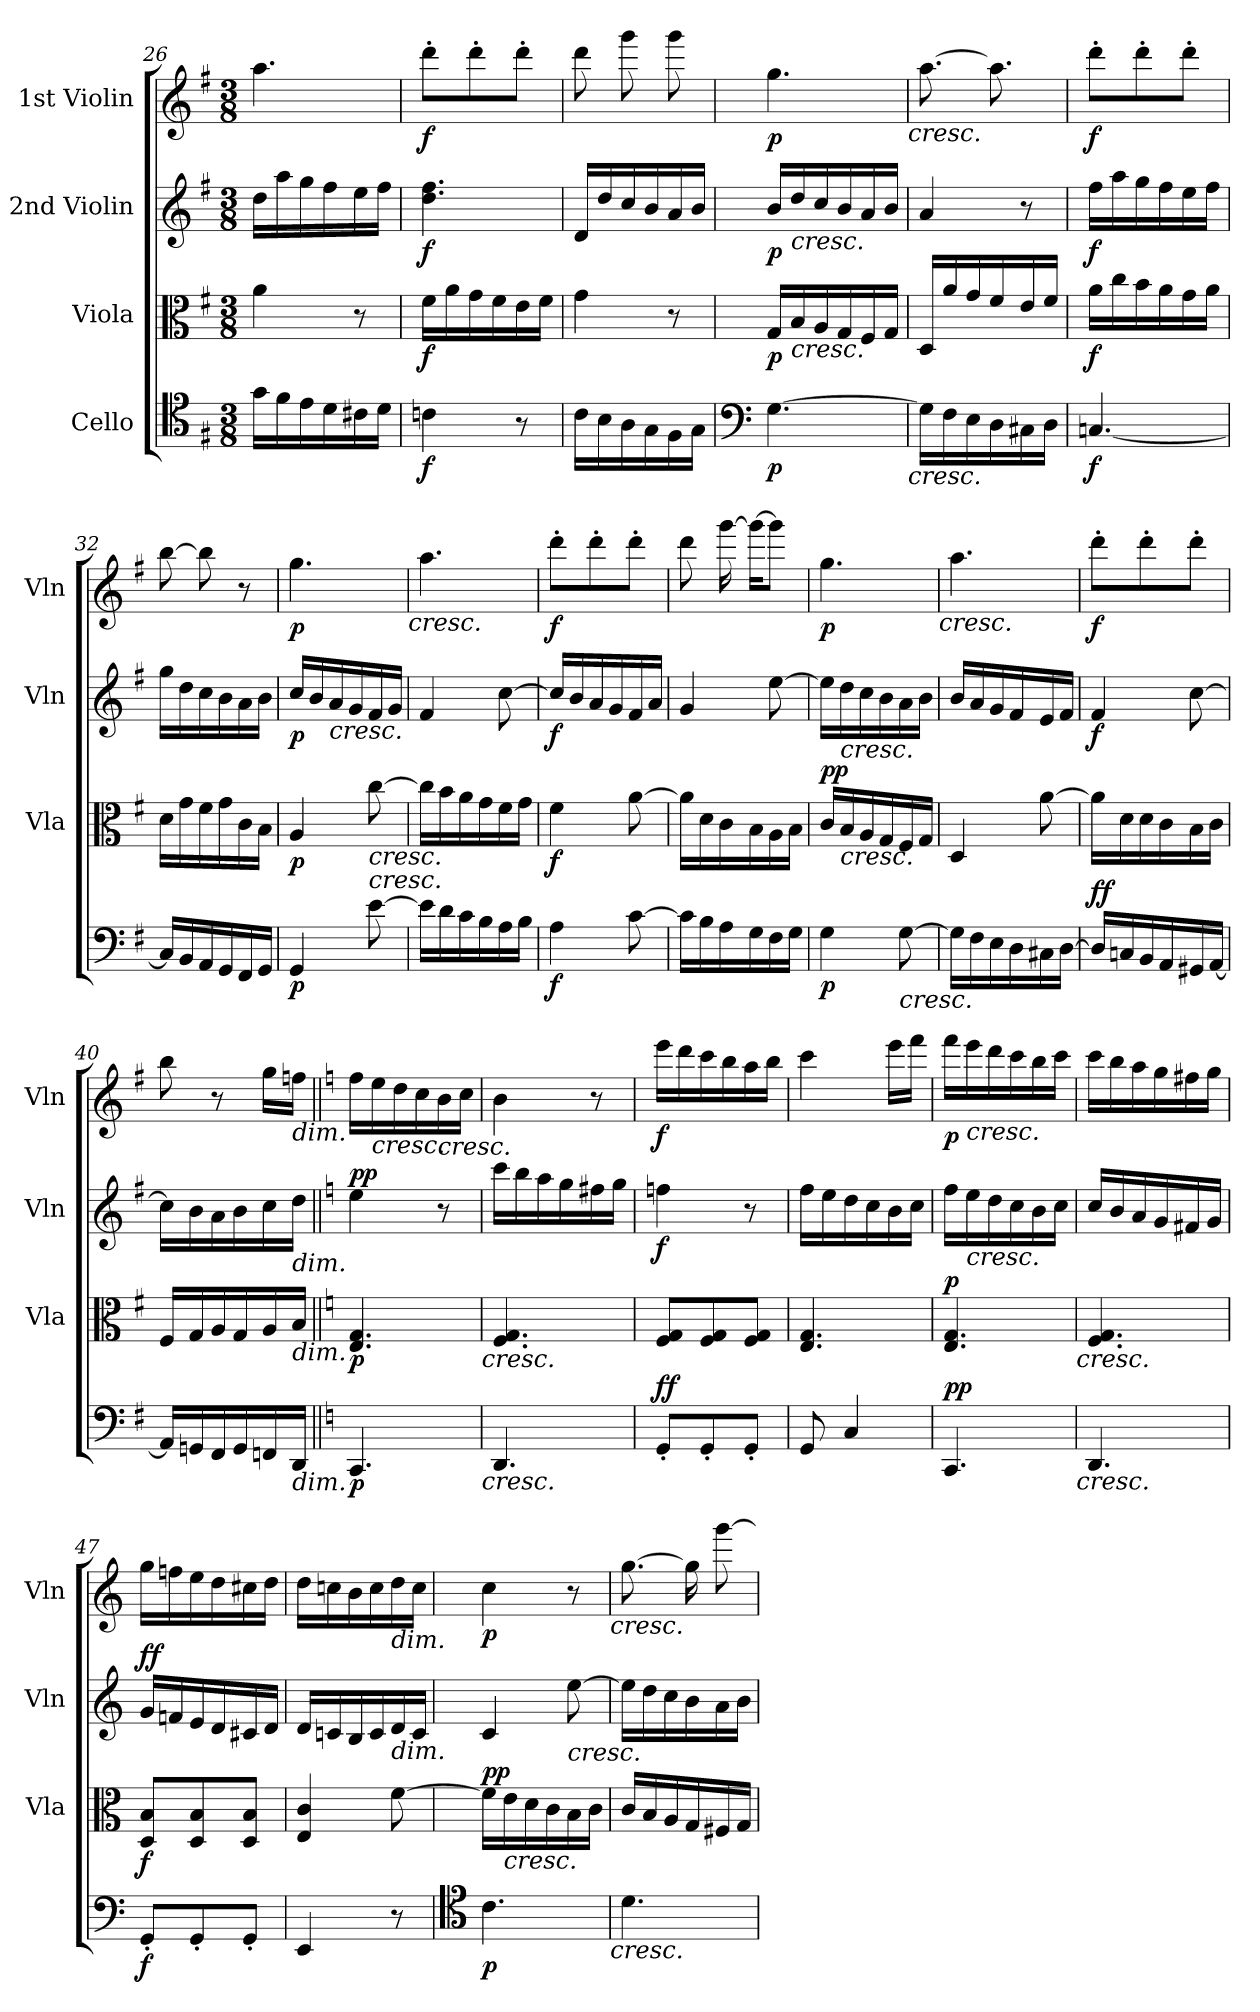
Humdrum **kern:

**kern	**dynam	**kern	**dynam	**kern	**dynam	**kern	**dynam
*part4	*part4	*part3	*part3	*part2	*part2	*part1	*part1
*staff4	*staff4	*staff3	*staff3	*staff2	*staff2	*staff1	*staff1
*I"Cello	*	*I"Viola	*	*I"2nd Violin	*	*I"1st Violin	*
*	*	*I'Vla	*	*I'Vln	*	*I'Vln	*
*clefC4	*	*clefC3	*	*clefG2	*	*clefG2	*
*k[f#]	*	*k[f#]	*	*k[f#]	*	*k[f#]	*
*G:	*	*G:	*	*G:	*	*G:	*
*M3/8	*	*M3/8	*	*M3/8	*	*M3/8	*
=26	=26	=26	=26	=26	=26	=26	=26
16g\LL	.	4a\	.	16dd\LL	.	4.aa\	.
16f#\	.	.	.	16aa\	.	.	.
16e\	.	.	.	16gg\	.	.	.
16d\	.	.	.	16ff#\	.	.	.
16c#X\	.	8r	.	16ee\	.	.	.
16d\JJ	.	.	.	16ff#\JJ	.	.	.
=27	=27	=27	=27	=27	=27	=27	=27
!	!LO:DY:b	!	!LO:DY:b	!	!LO:DY:b	!	!LO:DY:b
4cn\	f	16f#\LL	f	4.dd\ 4.ff#\	f	8ddd'\L	f
.	.	16a\	.	.	.	.	.
.	.	16g\	.	.	.	8ddd'\	.
.	.	16f#\	.	.	.	.	.
8r	.	16e\	.	.	.	8ddd'\J	.
.	.	16f#\JJ	.	.	.	.	.
=28	=28	=28	=28	=28	=28	=28	=28
16c\LL	.	4g\	.	16d/LL	.	8ddd\	.
16B\	.	.	.	16dd/	.	.	.
16A\	.	.	.	16cc/	.	8ggg\	.
16G\	.	.	.	16b/	.	.	.
16F#\	.	8r	.	16a/	.	8ggg\	.
16G\JJ	.	.	.	16b/JJ	.	.	.
=29	=29	=29	=29	=29	=29	=29	=29
*clefF4	*	*	*	*	*	*	*
!	!LO:DY:b	!	!LO:DY:b	!	!LO:DY:b	!	!LO:DY:b
[4.G\	p	16G/LL	p	16b/LL	p	4.gg\	p
!	!	!	!	!LO:TX:b:i:t=cresc.	!	!	!
!	!	!LO:TX:b:i:t=cresc.	!	!	!	!	!
.	.	16B/	.	16dd/	.	.	.
.	.	16A/	.	16cc/	.	.	.
.	.	16G/	.	16b/	.	.	.
.	.	16F#/	.	16a/	.	.	.
.	.	16G/JJ	.	16b/JJ	.	.	.
!	!	!	!	!	!	!LO:TX:b:i:t=cresc.	!
!LO:TX:b:i:t=cresc.	!	!	!	!	!	!	!
=30	=30	=30	=30	=30	=30	=30	=30
16G\LL]	.	16D/LL	.	4a/	.	[8.aa\	.
16F#\	.	16a/	.	.	.	.	.
16E\	.	16g/	.	.	.	.	.
16D\	.	16f#/	.	.	.	8.aa\]	.
16C#X\	.	16e/	.	8r	.	.	.
16D\JJ	.	16f#/JJ	.	.	.	.	.
=31	=31	=31	=31	=31	=31	=31	=31
!	!LO:DY:b	!	!LO:DY:b	!	!LO:DY:b	!	!LO:DY:b
[4.Cn/	f	16a\LL	f	16ff#\LL	f	8ddd'\L	f
.	.	16cc\	.	16aa\	.	.	.
.	.	16b\	.	16gg\	.	8ddd'\	.
.	.	16a\	.	16ff#\	.	.	.
.	.	16g\	.	16ee\	.	8ddd'\J	.
.	.	16a\JJ	.	16ff#\JJ	.	.	.
=32	=32	=32	=32	=32	=32	=32	=32
16C/LL]	.	16d\LL	.	16gg\LL	.	[8bb\	.
16BB/	.	16g\	.	16dd\	.	.	.
16AA/	.	16f#\	.	16cc\	.	8bb\]	.
16GG/	.	16g\	.	16b\	.	.	.
16FF#/	.	16c\	.	16a\	.	8r	.
16GG/JJ	.	16B\JJ	.	16b\JJ	.	.	.
=33	=33	=33	=33	=33	=33	=33	=33
!	!LO:DY:b	!	!LO:DY:b	!	!LO:DY:b	!	!LO:DY:b
4GG/	p	4A/	p	16cc/LL	p	4.gg\	p
.	.	.	.	16b/	.	.	.
!	!	!	!	!LO:TX:b:i:t=cresc.	!	!	!
.	.	.	.	16a/	.	.	.
.	.	.	.	16g/	.	.	.
!	!	!LO:TX:b:i:t=cresc.	!	!	!	!	!
!LO:TX:a:i:t=cresc.	!	!	!	!	!	!	!
[8e\	.	[8cc\	.	16f#/	.	.	.
.	.	.	.	16g/JJ	.	.	.
!	!	!	!	!	!	!LO:TX:b:i:t=cresc.	!
=34	=34	=34	=34	=34	=34	=34	=34
16e\LL]	.	16cc\LL]	.	4f#/	.	4.aa\	.
16d\	.	16b\	.	.	.	.	.
16c\	.	16a\	.	.	.	.	.
16B\	.	16g\	.	.	.	.	.
16A\	.	16f#\	.	[8cc\	.	.	.
16B\JJ	.	16g\JJ	.	.	.	.	.
=35	=35	=35	=35	=35	=35	=35	=35
!	!LO:DY:b	!	!LO:DY:b	!	!LO:DY:b	!	!LO:DY:b
4A\	f	4f#\	f	16cc/LL]	f	8ddd'\L	f
.	.	.	.	16b/	.	.	.
.	.	.	.	16a/	.	8ddd'\	.
.	.	.	.	16g/	.	.	.
[8c\	.	[8a\	.	16f#/	.	8ddd'\J	.
.	.	.	.	16a/JJ	.	.	.
=36	=36	=36	=36	=36	=36	=36	=36
16c\LL]	.	16a\LL]	.	4g/	.	8ddd\	.
16B\	.	16d\	.	.	.	.	.
16A\	.	16c\	.	.	.	[16ggg\	.
16G\	.	16B\	.	.	.	16ggg\KL_	.
16F#\	.	16A\	.	[8ee\	.	8ggg\J]	.
16G\JJ	.	16B\JJ	.	.	.	.	.
=37	=37	=37	=37	=37	=37	=37	=37
!	!LO:DY:b	!	!LO:DY:b	!	!	!	!
!	!	!	!LO:DY:n=1:a	!	!	!	!LO:DY:b
4G\	p	16c/LL	p p	16ee\LL]	.	4.gg\	p
!	!	!	!	!LO:TX:b:i:t=cresc.	!	!	!
!	!	!LO:TX:b:i:t=cresc.	!	!	!	!	!
.	.	16B/	.	16dd\	.	.	.
.	.	16A/	.	16cc\	.	.	.
.	.	16G/	.	16b\	.	.	.
!LO:TX:b:i:t=cresc.	!	!	!	!	!	!	!
[8G\	.	16F#/	.	16a\	.	.	.
.	.	16G/JJ	.	16b\JJ	.	.	.
!	!	!	!	!	!	!LO:TX:b:i:t=cresc.	!
=38	=38	=38	=38	=38	=38	=38	=38
16G\LL]	.	4D/	.	16b/LL	.	4.aa\	.
16F#\	.	.	.	16a/	.	.	.
16E\	.	.	.	16g/	.	.	.
16D\	.	.	.	16f#/	.	.	.
16C#X\	.	[8a\	.	16e/	.	.	.
[16D\JJ	.	.	.	16f#/JJ	.	.	.
=39	=39	=39	=39	=39	=39	=39	=39
!	!LO:DY:b	!	!	!	!	!	!
!	!LO:DY:n=1:a	!	!	!	!LO:DY:b	!	!LO:DY:b
16D/LL]	f f	16a\LL]	.	4f#/	f	8ddd'\L	f
16Cn/	.	16d\	.	.	.	.	.
16BB/	.	16d\	.	.	.	8ddd'\	.
16AA/	.	16c\	.	.	.	.	.
16GG#X/	.	16B\	.	[8cc\	.	8ddd'\J	.
[16AA/JJ	.	16c\JJ	.	.	.	.	.
=40	=40	=40	=40	=40	=40	=40	=40
16AA/LL]	.	16F#/LL	.	16cc\LL]	.	8bb\	.
16GGn/	.	16G/	.	16b\	.	.	.
16FF#/	.	16A/	.	16a\	.	8r	.
16GG/	.	16G/	.	16b\	.	.	.
16FFn/	.	16A/	.	16cc\	.	16gg\LL	.
!	!	!	!	!	!	!LO:TX:b:i:t=dim.	!
!	!	!	!	!LO:TX:b:i:t=dim.	!	!	!
!	!	!LO:TX:b:i:t=dim.	!	!	!	!	!
!LO:TX:b:i:t=dim.	!	!	!	!	!	!	!
16DD/JJ	.	16B/JJ	.	16dd\JJ	.	16ffn\JJ	.
=41||	=41||	=41||	=41||	=41||	=41||	=41||	=41||
*k[]	*	*k[]	*	*k[]	*	*k[]	*
*C:	*	*C:	*	*C:	*	*C:	*
!	!LO:DY:b	!	!LO:DY:b	!	!LO:DY:b	!	!
!	!	!	!	!	!LO:DY:n=1:a	!	!
4.CC/	p	4.E/ 4.G/	p	4ee\	p p	16ff\LL	.
!	!	!	!	!	!	!LO:TX:b:i:t=cresc.	!
.	.	.	.	.	.	16ee\	.
.	.	.	.	.	.	16dd\	.
.	.	.	.	.	.	16cc\	.
!	!	!	!	!LO:TX:a:i:t=cresc.	!	!	!
.	.	.	.	8r	.	16b\	.
.	.	.	.	.	.	16cc\JJ	.
!	!	!LO:TX:b:i:t=cresc.	!	!	!	!	!
!LO:TX:b:i:t=cresc.	!	!	!	!	!	!	!
=42	=42	=42	=42	=42	=42	=42	=42
4.DD/	.	4.F/ 4.G/	.	16ccc\LL	.	4b\	.
.	.	.	.	16bb\	.	.	.
.	.	.	.	16aa\	.	.	.
.	.	.	.	16gg\	.	.	.
.	.	.	.	16ff#X\	.	8r	.
.	.	.	.	16gg\JJ	.	.	.
=43	=43	=43	=43	=43	=43	=43	=43
!	!LO:DY:b	!	!	!	!	!	!
!	!LO:DY:n=1:a	!	!	!	!LO:DY:b	!	!LO:DY:b
8GG'/L	f f	8F/ 8G/L	.	4ffn\	f	16eee\LL	f
.	.	.	.	.	.	16ddd\	.
8GG'/	.	8F/ 8G/	.	.	.	16ccc\	.
.	.	.	.	.	.	16bb\	.
8GG'/J	.	8F/ 8G/J	.	8r	.	16aa\	.
.	.	.	.	.	.	16bb\JJ	.
=44	=44	=44	=44	=44	=44	=44	=44
8GG/	.	4.E/ 4.G/	.	16ff\LL	.	4ccc\	.
.	.	.	.	16ee\	.	.	.
4C/	.	.	.	16dd\	.	.	.
.	.	.	.	16cc\	.	.	.
.	.	.	.	16b\	.	16eee\LL	.
.	.	.	.	16cc\JJ	.	16fff\JJ	.
=45	=45	=45	=45	=45	=45	=45	=45
!	!LO:DY:b	!	!	!	!	!	!
!	!LO:DY:n=1:a	!	!LO:DY:a	!	!	!	!LO:DY:b
4.CC/	p p	4.E/ 4.G/	p	16ff\LL	.	16fff\LL	p
!	!	!	!	!	!	!LO:TX:b:i:t=cresc.	!
!	!	!	!	!LO:TX:b:i:t=cresc.	!	!	!
.	.	.	.	16ee\	.	16eee\	.
.	.	.	.	16dd\	.	16ddd\	.
.	.	.	.	16cc\	.	16ccc\	.
.	.	.	.	16b\	.	16bb\	.
.	.	.	.	16cc\JJ	.	16ccc\JJ	.
!	!	!LO:TX:b:i:t=cresc.	!	!	!	!	!
!LO:TX:b:i:t=cresc.	!	!	!	!	!	!	!
=46	=46	=46	=46	=46	=46	=46	=46
4.DD/	.	4.F/ 4.G/	.	16cc/LL	.	16ccc\LL	.
.	.	.	.	16b/	.	16bb\	.
.	.	.	.	16a/	.	16aa\	.
.	.	.	.	16g/	.	16gg\	.
.	.	.	.	16f#X/	.	16ff#X\	.
.	.	.	.	16g/JJ	.	16gg\JJ	.
=47	=47	=47	=47	=47	=47	=47	=47
!	!LO:DY:b	!	!LO:DY:b	!	!LO:DY:b	!	!
!	!	!	!	!	!LO:DY:n=1:a	!	!
8GG'/L	f	8D/ 8B/L	f	16g/LL	f f	16gg\LL	.
.	.	.	.	16fn/	.	16ffn\	.
8GG'/	.	8D/ 8B/	.	16e/	.	16ee\	.
.	.	.	.	16d/	.	16dd\	.
8GG'/J	.	8D/ 8B/J	.	16c#X/	.	16cc#X\	.
.	.	.	.	16d/JJ	.	16dd\JJ	.
=48	=48	=48	=48	=48	=48	=48	=48
4EE/	.	4E/ 4c/	.	16d/LL	.	16dd\LL	.
.	.	.	.	16cn/	.	16ccn\	.
.	.	.	.	16B/	.	16b\	.
.	.	.	.	16c/	.	16cc\	.
!	!	!	!	!	!	!LO:TX:b:i:t=dim.	!
!	!	!	!	!LO:TX:b:i:t=dim.	!	!	!
8r	.	[8f\	.	16d/	.	16dd\	.
.	.	.	.	16c/JJ	.	16cc\JJ	.
=49	=49	=49	=49	=49	=49	=49	=49
*clefC4	*	*	*	*	*	*	*
!	!LO:DY:b	!	!LO:DY:a	!	!	!	!
!	!	!	!LO:DY:n=1:b	!	!	!	!LO:DY:b
4.c\	p	16f\LL]	p p	4c/	.	4cc\	p
!	!	!LO:TX:b:i:t=cresc.	!	!	!	!	!
.	.	16e\	.	.	.	.	.
.	.	16d\	.	.	.	.	.
.	.	16c\	.	.	.	.	.
!	!	!	!	!LO:TX:b:i:t=cresc.	!	!	!
.	.	16B\	.	[8ee\	.	8r	.
.	.	16c\JJ	.	.	.	.	.
!	!	!	!	!	!	!LO:TX:b:i:t=cresc.	!
!LO:TX:b:i:t=cresc.	!	!	!	!	!	!	!
=50	=50	=50	=50	=50	=50	=50	=50
4.d\	.	16c/LL	.	16ee\LL]	.	[8.gg\	.
.	.	16B/	.	16dd\	.	.	.
.	.	16A/	.	16cc\	.	.	.
.	.	16G/	.	16b\	.	16gg\]	.
.	.	16F#X/	.	16a\	.	[8ggg\	.
.	.	16G/JJ	.	16b\JJ	.	.	.
=	=	=	=	=	=	=	=
*-	*-	*-	*-	*-	*-	*-	*-
